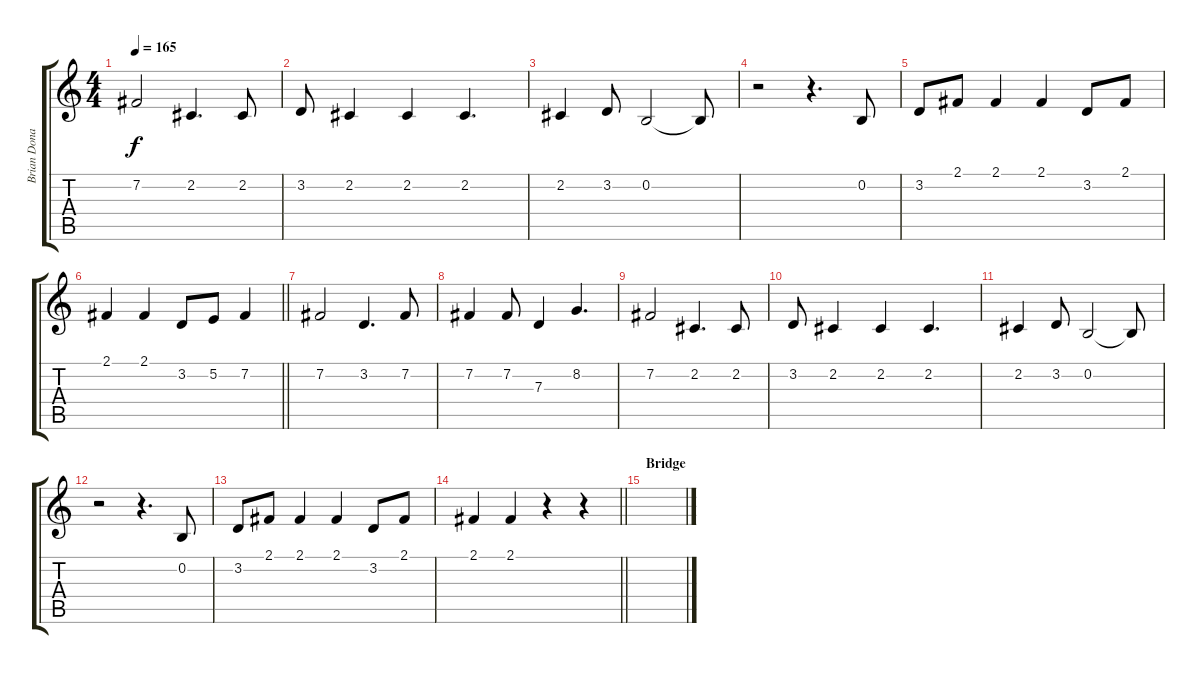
\track ("Brian Donahue (Backup Vocals)" "Brian Dona") {instrument clarinet}
\staff {score tabs}
\tuning (E4 B3 G3 D3 A2 E2) {hide}
\ts (4 4)
\tempo 165
\clef g2
\ks c
7.2.2{dy f} 2.2.4{d} 2.2.8 |
3.2.8 2.2.4 2.2.4 2.2.4{d} |
2.2.4 3.2.8 0.2.2 0.2{t}.8 |
r.2 r.4{d} 0.2.8 |
3.2.8 2.1.8 2.1.4 2.1.4 3.2.8 2.1.8 |
\barLineRight lightlight
2.1.4 2.1.4 3.2.8 5.2.8 7.2.4 |
7.2.2 3.2.4{d} 7.2.8 |
7.2.4 7.2.8 7.3.4 8.2.4{d} |
7.2.2 2.2.4{d} 2.2.8 |
3.2.8 2.2.4 2.2.4 2.2.4{d} |
2.2.4 3.2.8 0.2.2 0.2{t}.8 |
r.2 r.4{d} 0.2.8 |
3.2.8 2.1.8 2.1.4 2.1.4 3.2.8 2.1.8 |
\barLineRight lightlight
2.1.4 2.1.4 r.4 r.4 |
\section ("" "Bridge")
